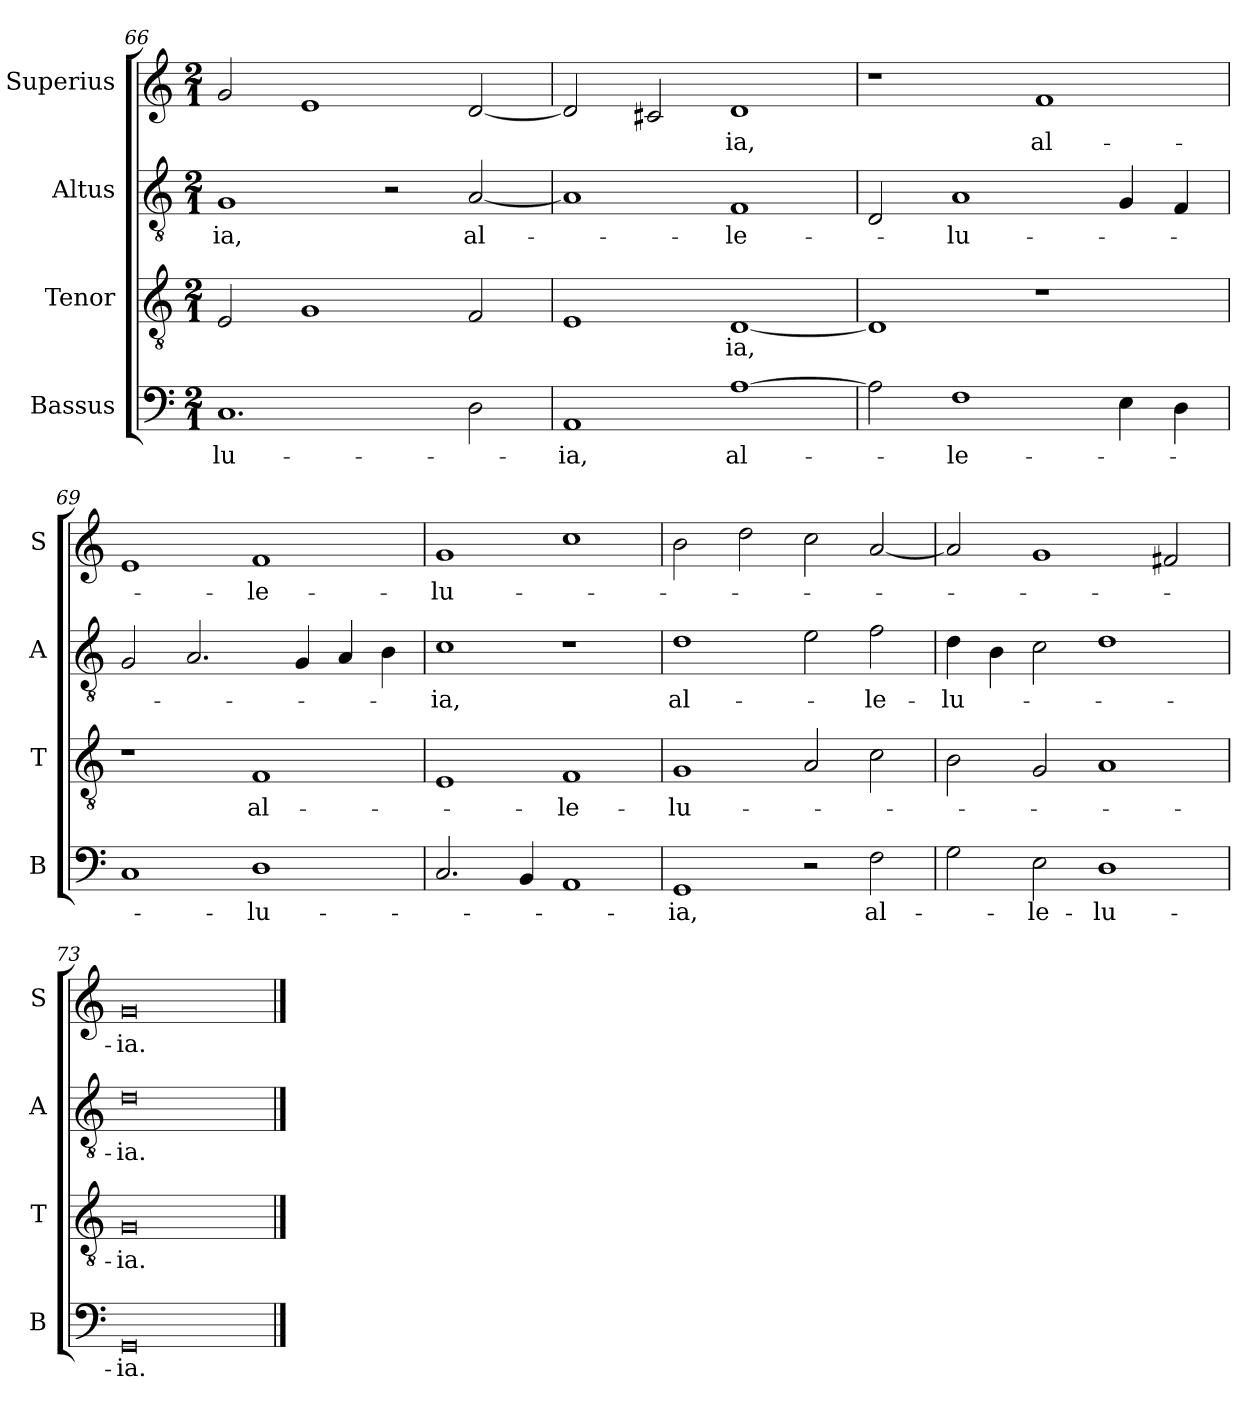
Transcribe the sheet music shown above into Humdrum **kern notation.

**kern	**text	**kern	**text	**kern	**text	**kern	**text
*part4	*part4	*part3	*part3	*part2	*part2	*part1	*part1
*staff4	*staff4	*staff3	*staff3	*staff2	*staff2	*staff1	*staff1
*I"Bassus	*	*I"Tenor	*	*I"Altus	*	*I"Superius	*
*I'B	*	*I'T	*	*I'A	*	*I'S	*
*clefF4	*	*clefGv2	*	*clefGv2	*	*clefG2	*
*k[]	*	*k[]	*	*k[]	*	*k[]	*
*M2/1	*	*M2/1	*	*M2/1	*	*M2/1	*
=66	=66	=66	=66	=66	=66	=66	=66
!	!	!	!	!	!LO:LY:i	!	!
1.C	-lu-	2E	.	1G	-ia,	2g	.
.	.	1G	.	.	.	1e	.
.	.	.	.	2r	.	.	.
!	!	!	!	!	!LO:LY:i	!	!
2D	.	2F	.	[2A	al-	[2d	.
=67	=67	=67	=67	=67	=67	=67	=67
1AA	-ia,	1E	.	1A]	.	2d]	.
.	.	.	.	.	.	2c#X	.
!	!	!	!	!	!LO:LY:i	!	!
[1A	al-	[1D	-ia,	1F	-le-	1d	-ia,
=68	=68	=68	=68	=68	=68	=68	=68
2A]	.	1D]	.	2D	.	1r	.
!	!	!	!	!	!LO:LY:i	!	!
1F	-le-	.	.	1A	-lu-	.	.
.	.	1r	.	.	.	1f	al-
4E	.	.	.	4G	.	.	.
4D	.	.	.	4F	.	.	.
=69	=69	=69	=69	=69	=69	=69	=69
1C	.	1r	.	2G	.	1e	.
.	.	.	.	2.A	.	.	.
1D	-lu-	1F	al-	.	.	1f	-le-
.	.	.	.	4G	.	.	.
.	.	.	.	4A	.	.	.
.	.	.	.	4B	.	.	.
=70	=70	=70	=70	=70	=70	=70	=70
!	!	!	!	!	!LO:LY:i	!	!
2.C	.	1E	.	1c	-ia,	1g	-lu-
4BB	.	.	.	.	.	.	.
1AA	.	1F	-le-	1r	.	1cc	.
=71	=71	=71	=71	=71	=71	=71	=71
!	!LO:LY:i	!	!	!	!LO:LY:i	!	!
1GG	-ia,	1G	-lu-	1d	al-	2b	.
.	.	.	.	.	.	2dd	.
2r	.	2A	.	2e	.	2cc	.
!	!LO:LY:i	!	!	!	!LO:LY:i	!	!
2F	al-	2c	.	2f	-le-	[2a	.
=72	=72	=72	=72	=72	=72	=72	=72
!	!	!	!	!	!LO:LY:i	!	!
2G	.	2B	.	4d	-lu-	2a]	.
.	.	.	.	4B	.	.	.
!	!LO:LY:i	!	!	!	!	!	!
2E	-le-	2G	.	2c	.	1g	.
!	!LO:LY:i	!	!	!	!	!	!
1D	-lu-	1A	.	1d	.	.	.
.	.	.	.	.	.	2f#X	.
=73	=73	=73	=73	=73	=73	=73	=73
0GG	-ia.	0G	-ia.	0d	-ia.	0g	-ia.
==	==	==	==	==	==	==	==
*-	*-	*-	*-	*-	*-	*-	*-
